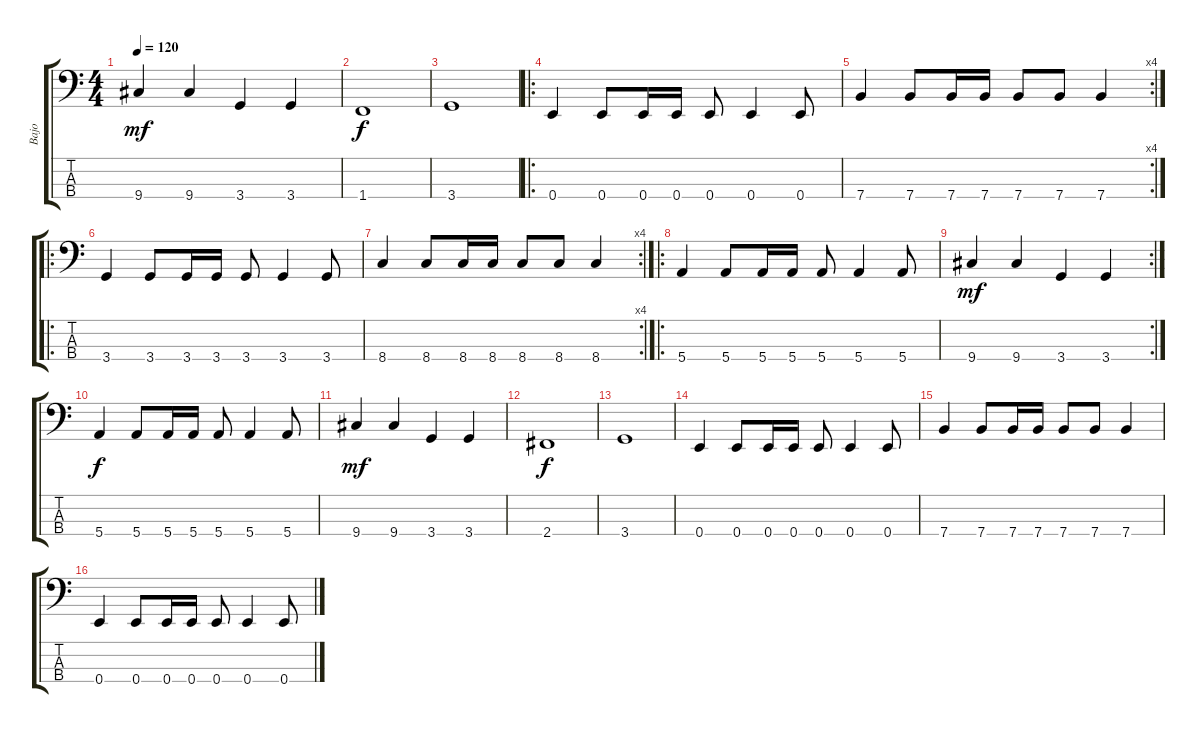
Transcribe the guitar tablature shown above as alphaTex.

\track ("Bajo" "Bajo") {instrument electricbassfinger}
\staff {score tabs}
\tuning (G2 D2 A1 E1) {hide}
\ts (4 4)
\tempo 120
\clef f4
\ks c
9.4.4{dy mf} 9.4.4 3.4.4 3.4.4 |
1.4.1{dy f} |
3.4.1 |
\ro
0.4.4 0.4.8 0.4.16 0.4.16 0.4.8 0.4.4 0.4.8 |
\rc 4
7.4.4 7.4.8 7.4.16 7.4.16 7.4.8 7.4.8 7.4.4 |
\ro
3.4.4 3.4.8 3.4.16 3.4.16 3.4.8 3.4.4 3.4.8 |
\rc 4
8.4.4 8.4.8 8.4.16 8.4.16 8.4.8 8.4.8 8.4.4 |
\ro
5.4.4 5.4.8 5.4.16 5.4.16 5.4.8 5.4.4 5.4.8 |
\rc 2
9.4.4{dy mf} 9.4.4 3.4.4 3.4.4 |
5.4.4{dy f} 5.4.8 5.4.16 5.4.16 5.4.8 5.4.4 5.4.8 |
9.4.4{dy mf} 9.4.4 3.4.4 3.4.4 |
2.4.1{dy f} |
3.4.1 |
0.4.4 0.4.8 0.4.16 0.4.16 0.4.8 0.4.4 0.4.8 |
7.4.4 7.4.8 7.4.16 7.4.16 7.4.8 7.4.8 7.4.4 |
0.4.4 0.4.8 0.4.16 0.4.16 0.4.8 0.4.4 0.4.8
